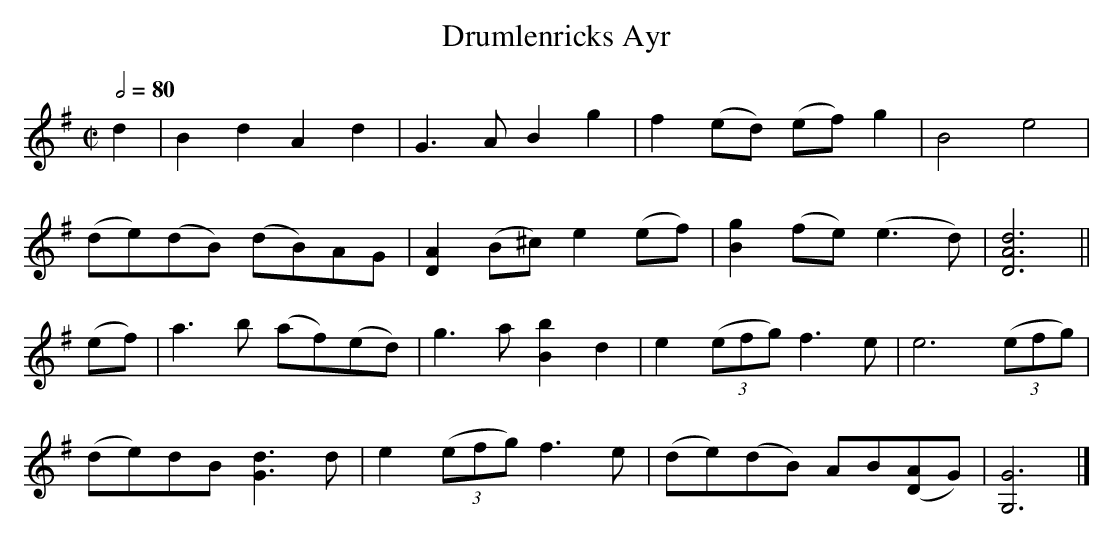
X:1
T:Drumlenricks Ayr
M:C|
L:1/8
Q:1/2=80
K:G
 d2 | B2  d2   A2 d2  | G3       A  B2   g2 | f2   (ed) (ef) g2   | B4    e4  |
     (de)(dB) (dB)AG  |[A2D2] (B^c) e2  (ef)|[g2B2](fe) (e3     d)|[d6A6D6]  ||
(ef)| a3  b   (af)(ed)| g3       a [b2B2]d2 | e2 (3(efg) f3     e | e6 (3(efg)|
     (de)dB   [d3G3]d | e2  (3(efg) f3    e |(de)(dB)    AB([DA]G)| [G6G,6]  |]
